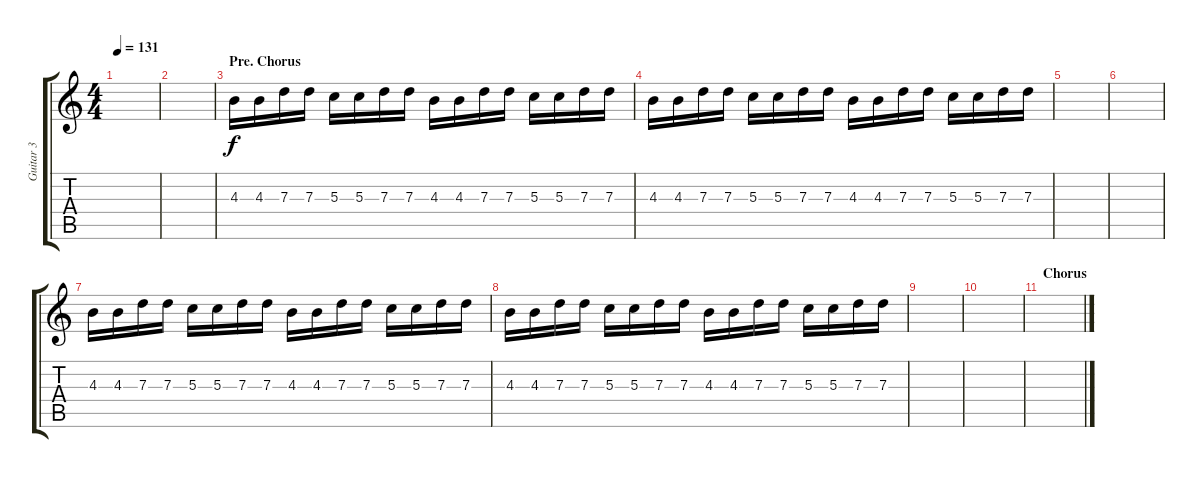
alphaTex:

\track ("Guitar 3" "Guitar 3") {instrument distortionguitar}
\staff {score tabs}
\tuning (E4 B3 G3 D3 A2 E2) {hide}
\ts (4 4)
\tempo 131
\clef g2
\ks c
|
|
\section ("" "Pre. Chorus")
4.3.16 4.3.16 7.3.16 7.3.16 5.3.16 5.3.16 7.3.16 7.3.16 4.3.16 4.3.16 7.3.16 7.3.16 5.3.16 5.3.16 7.3.16 7.3.16 |
4.3.16 4.3.16 7.3.16 7.3.16 5.3.16 5.3.16 7.3.16 7.3.16 4.3.16 4.3.16 7.3.16 7.3.16 5.3.16 5.3.16 7.3.16 7.3.16 |
|
|
4.3.16 4.3.16 7.3.16 7.3.16 5.3.16 5.3.16 7.3.16 7.3.16 4.3.16 4.3.16 7.3.16 7.3.16 5.3.16 5.3.16 7.3.16 7.3.16 |
4.3.16 4.3.16 7.3.16 7.3.16 5.3.16 5.3.16 7.3.16 7.3.16 4.3.16 4.3.16 7.3.16 7.3.16 5.3.16 5.3.16 7.3.16 7.3.16 |
|
|
\section ("" "Chorus")
